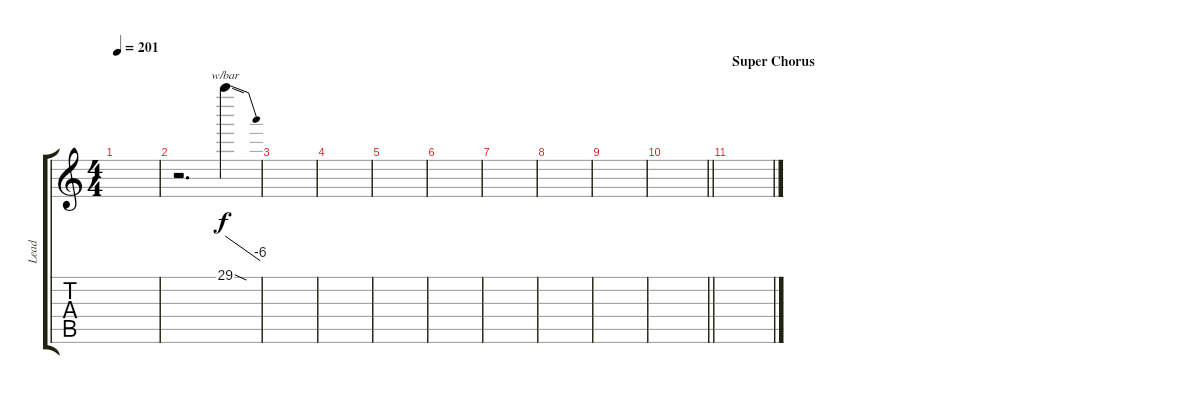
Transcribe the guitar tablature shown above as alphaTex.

\track ("Lead" "Lead") {instrument overdrivenguitar}
\staff {score tabs}
\tuning (E4 B3 G3 D3 A2 E2) {hide}
\ts (4 4)
\tempo 201
\clef g2
\ks c
|
r.2{d} 29.1{sod}.4{tbe (dive default 0 0 60 -24)} |
|
|
|
|
|
|
|
\barLineRight lightlight
|
\section ("" "Super Chorus")
